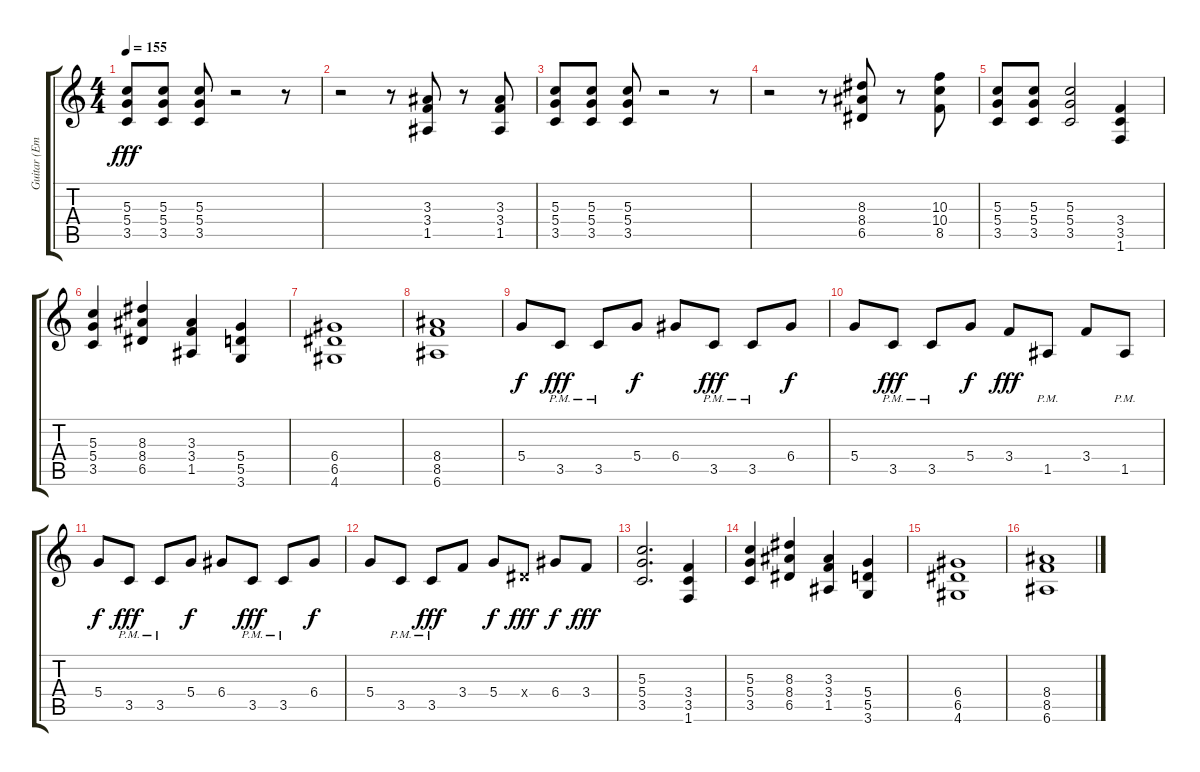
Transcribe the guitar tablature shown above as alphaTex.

\track ("Guitar (Emppu)" "Guitar (Em") {instrument distortionguitar}
\staff {score tabs}
\tuning (E4 B3 G3 D3 A2 E2) {hide}
\ts (4 4)
\tempo 155
\clef g2
\ks c
(5.3 5.4 3.5).8{dy fff instrument distortionguitar} (5.3 5.4 3.5).8 (5.3 5.4 3.5).8 r.2 r.8 |
r.2 r.8 (3.3 3.4 1.5).8 r.8 (3.3 3.4 1.5).8 |
(5.3 5.4 3.5).8 (5.3 5.4 3.5).8 (5.3 5.4 3.5).8 r.2 r.8 |
r.2 r.8 (8.3 8.4 6.5).8 r.8 (10.3 10.4 8.5).8 |
(5.3 5.4 3.5).8 (5.3 5.4 3.5).8 (5.3 5.4 3.5).2 (3.4 3.5 1.6).4 |
(5.3 5.4 3.5).4 (8.3 8.4 6.5).4 (3.3 3.4 1.5).4 (5.4 5.5 3.6).4 |
(6.4 6.5 4.6).1 |
(8.4 8.5 6.6).1 |
5.4.8{dy f} 3.5{pm}.8{dy fff} 3.5{pm}.8 5.4.8{dy f} 6.4.8 3.5{pm}.8{dy fff} 3.5{pm}.8 6.4.8{dy f} |
5.4.8 3.5{pm}.8{dy fff} 3.5{pm}.8 5.4.8{dy f} 3.4.8{dy fff} 1.5{pm}.8 3.4.8 1.5{pm}.8 |
5.4.8{dy f} 3.5{pm}.8{dy fff} 3.5{pm}.8 5.4.8{dy f} 6.4.8 3.5{pm}.8{dy fff} 3.5{pm}.8 6.4.8{dy f} |
5.4.8 3.5{pm}.8 3.5{pm}.8{dy fff} 3.4.8 5.4.8{dy f} 1.4{x}.8{dy fff} 6.4.8{dy f} 3.4.8{dy fff} |
(5.3 5.4 3.5).2{d} (3.4 3.5 1.6).4 |
(5.3 5.4 3.5).4 (8.3 8.4 6.5).4 (3.3 3.4 1.5).4 (5.4 5.5 3.6).4 |
(6.4 6.5 4.6).1 |
(8.4 8.5 6.6).1
